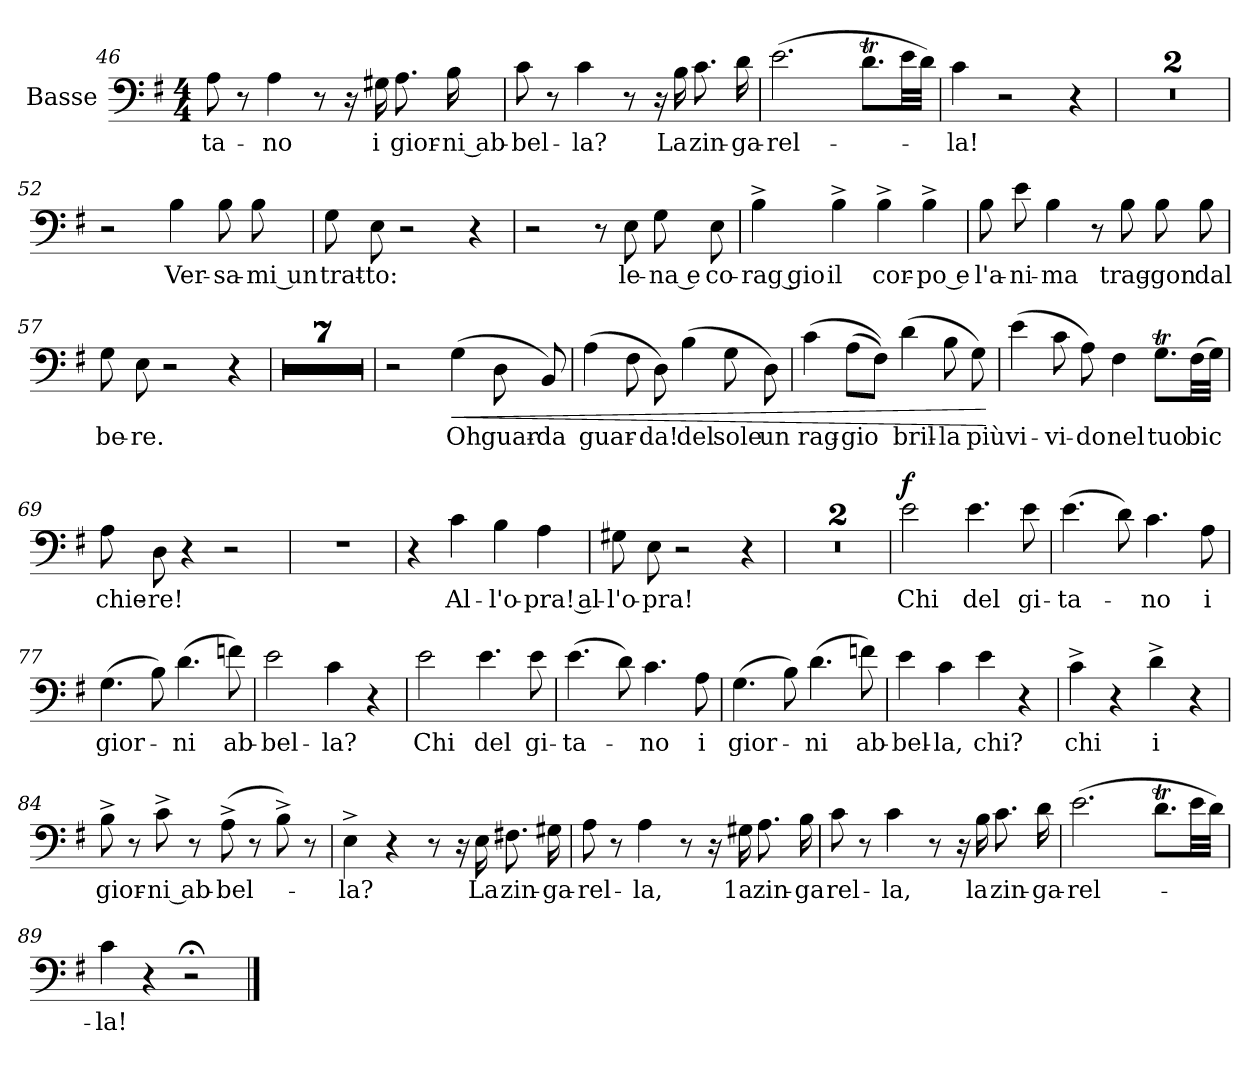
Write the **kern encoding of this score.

**kern	**text	**dynam
*part1	*part1	*part1
*staff1	*staff1	*staff1
*I"Basse	*	*
*I'B.	*	*
*clefF4	*	*
*k[f#]	*	*
*M4/4	*	*
=46	=46	=46
!	!LO:LY:b	!
8A\	-ta-	.
8r	.	.
!	!LO:LY:b	!
4A\	-no	.
8r	.	.
16r	.	.
!	!LO:LY:b	!
16G#X\	i	.
!	!LO:LY:b	!
8.A\	gior-	.
!	!LO:LY:b	!
16B\	-ni ab-	.
=47	=47	=47
!	!LO:LY:b	!
8c\	-bel-	.
8r	.	.
!	!LO:LY:b	!
4c\	-la?	.
8r	.	.
16r	.	.
!	!LO:LY:b	!
16B\	La	.
!	!LO:LY:b	!
8.c\	zin-	.
!	!LO:LY:b	!
16d\	-ga-	.
=48	=48	=48
!	!LO:LY:b	!
(2.e\	-rel-	.
8.dT\L	.	.
32e\LL	.	.
32d\JJJ)	.	.
!!LO:LB:g=z
=49	=49	=49
!	!LO:LY:b	!
4c\	-la!	.
2r	.	.
4r	.	.
=50	=50	=50
1r	.	.
=51	=51	=51
1r	.	.
=52	=52	=52
2r	.	.
!	!LO:LY:b	!
4B\	Ver-	.
!	!LO:LY:b	!
8B\	-sa-	.
!	!LO:LY:b	!
8B\	-mi un	.
!!LO:LB:g=z
=53	=53	=53
!	!LO:LY:b	!
8G\	trat-	.
!	!LO:LY:b	!
8E\	-to:	.
2r	.	.
4r	.	.
=54	=54	=54
2r	.	.
8r	.	.
!	!LO:LY:b	!
8E\	le-	.
!	!LO:LY:b	!
8G\	-na e	.
!	!LO:LY:b	!
8E\	co-	.
=55	=55	=55
!	!LO:LY:b	!
4B^\	-rag gio	.
!	!LO:LY:b	!
4B^\	il	.
!	!LO:LY:b	!
4B^\	cor-	.
!	!LO:LY:b	!
4B^\	-po e	.
=56	=56	=56
!	!LO:LY:b	!
8B\	l'a-	.
!	!LO:LY:b	!
8e\	-ni-	.
!	!LO:LY:b	!
4B\	-ma	.
8r	.	.
!	!LO:LY:b	!
8B\	trag-	.
!	!LO:LY:b	!
8B\	-gon	.
!	!LO:LY:b	!
8B\	dal	.
!!LO:PB:g=z
=57	=57	=57
!	!LO:LY:b	!
8G\	be-	.
!	!LO:LY:b	!
8E\	-re.	.
2r	.	.
4r	.	.
=58	=58	=58
1r	.	.
=59	=59	=59
1r	.	.
!!LO:LB:g=z
=60	=60	=60
1r	.	.
=61	=61	=61
1r	.	.
=62	=62	=62
1r	.	.
!!LO:LB:g=z
=63	=63	=63
1r	.	.
=64	=64	=64
1r	.	.
=65	=65	=65
2r	.	.
!	!LO:LY:b	!LO:HP:b
(>4G\	Oh	<
!	!LO:LY:b	!
8D\	guar-	.
!	!LO:LY:b	!
8BB/)	-da	.
!!LO:PB:g=z
=66	=66	=66
!	!LO:LY:b	!
(>4A\	guar-	.
8F#\	.	.
!	!LO:LY:b	!
8D\)	-da!	.
!	!LO:LY:b	!
(>4B\	del	.
!	!LO:LY:b	!
8G\	sole	.
!	!LO:LY:b	!
8D\)	un	.
=67	=67	=67
!	!LO:LY:b	!
(>4c\	rag-	.
!	!LO:LY:b	!
(>8A\L	-gio	.
8F#\J))	.	.
!	!LO:LY:b	!
(>4d\	bril-	.
!	!LO:LY:b	!
8B\	-la	.
!	!LO:LY:b	!
8G\)	più	.
.	.	[
=68	=68	=68
!	!LO:LY:b	!
(>4e\	vi-	.
!	!LO:LY:b	!
8c\	-vi-	.
!	!LO:LY:b	!
8A\)	-do	.
!	!LO:LY:b	!
4F#\	nel	.
!	!LO:LY:b	!
8.GT\L	tuo	.
!	!LO:LY:b	!
(32F#\LL	bic	.
32G\JJJ)	.	.
!!LO:LB:g=z
=69	=69	=69
!	!LO:LY:b	!
8A\	chie-	.
!	!LO:LY:b	!
8D\	-re!	.
4r	.	.
2r	.	.
=70	=70	=70
1r	.	.
!!LO:LB:g=z
=71	=71	=71
4r	.	.
!	!LO:LY:b	!
4c\	Al-	.
!	!LO:LY:b	!
4B\	-l'o-	.
!	!LO:LY:b	!
4A\	-pra! al-	.
=72	=72	=72
!	!LO:LY:b	!
8G#X\	-l'o-	.
!	!LO:LY:b	!
8E\	-pra!	.
2r	.	.
4r	.	.
=73	=73	=73
1r	.	.
=74	=74	=74
1r	.	.
=75	=75	=75
!	!LO:LY:b	!LO:DY:a
2e\	Chi	f
!	!LO:LY:b	!
4.e\	del	.
!	!LO:LY:b	!
8e\	gi-	.
!!LO:PB:g=z
=76	=76	=76
!	!LO:LY:b	!
(>4.e\	-ta-	.
8d\)	.	.
!	!LO:LY:b	!
4.c\	-no	.
!	!LO:LY:b	!
8A\	i	.
=77	=77	=77
!	!LO:LY:b	!
(>4.G\	gior-	.
8B\)	.	.
!	!LO:LY:b	!
(4.d\	-ni	.
!	!LO:LY:b	!
8fn\)	ab-	.
=78	=78	=78
!	!LO:LY:b	!
2e\	-bel-	.
!	!LO:LY:b	!
4c\	-la?	.
4r	.	.
=79	=79	=79
!	!LO:LY:b	!
2e\	Chi	.
!	!LO:LY:b	!
4.e\	del	.
!	!LO:LY:b	!
8e\	gi-	.
=80	=80	=80
!	!LO:LY:b	!
(>4.e\	-ta-	.
8d\)	.	.
!	!LO:LY:b	!
4.c\	-no	.
!	!LO:LY:b	!
8A\	i	.
=81	=81	=81
!	!LO:LY:b	!
(>4.G\	gior-	.
8B\)	.	.
!	!LO:LY:b	!
(4.d\	-ni	.
!	!LO:LY:b	!
8fn\)	ab-	.
=82	=82	=82
!	!LO:LY:b	!
4e\	-bel-	.
!	!LO:LY:b	!
4c\	-la,	.
!	!LO:LY:b	!
4e\	chi?	.
4r	.	.
!!LO:LB:g=z
=83	=83	=83
!	!LO:LY:b	!
4c^\	chi	.
4r	.	.
!	!LO:LY:b	!
4d^\	i	.
4r	.	.
=84	=84	=84
!	!LO:LY:b	!
8B^\	gior-	.
8r	.	.
!	!LO:LY:b	!
8c^\	-ni ab-	.
8r	.	.
!	!LO:LY:b	!
(8A^\	-bel-	.
8r	.	.
8B^\)	.	.
8r	.	.
=85	=85	=85
!	!LO:LY:b	!
4E^\	-la?	.
4r	.	.
8r	.	.
16r	.	.
!	!LO:LY:b	!
16E\	La	.
!	!LO:LY:b	!
8.F#X\	zin-	.
!	!LO:LY:b	!
16G#X\	-ga-	.
=86	=86	=86
!	!LO:LY:b	!
8A\	-rel-	.
8r	.	.
!	!LO:LY:b	!
4A\	-la,	.
8r	.	.
16r	.	.
!	!LO:LY:b	!
16G#X\	1a	.
!	!LO:LY:b	!
8.A\	zin-	.
!	!LO:LY:b	!
16B\	-ga	.
!!LO:PB:g=z
=87	=87	=87
!	!LO:LY:b	!
8c\	rel-	.
8r	.	.
!	!LO:LY:b	!
4c\	-la,	.
8r	.	.
16r	.	.
!	!LO:LY:b	!
16B\	la	.
!	!LO:LY:b	!
8.c\	zin-	.
!	!LO:LY:b	!
16d\	-ga-	.
=88	=88	=88
!	!LO:LY:b	!
(2.e\	-rel-	.
8.dT\L	.	.
32e\LL	.	.
32d\JJJ)	.	.
=89	=89	=89
!	!LO:LY:b	!
4c\	-la!	.
4r	.	.
2r;<	.	.
==	==	==
*-	*-	*-
